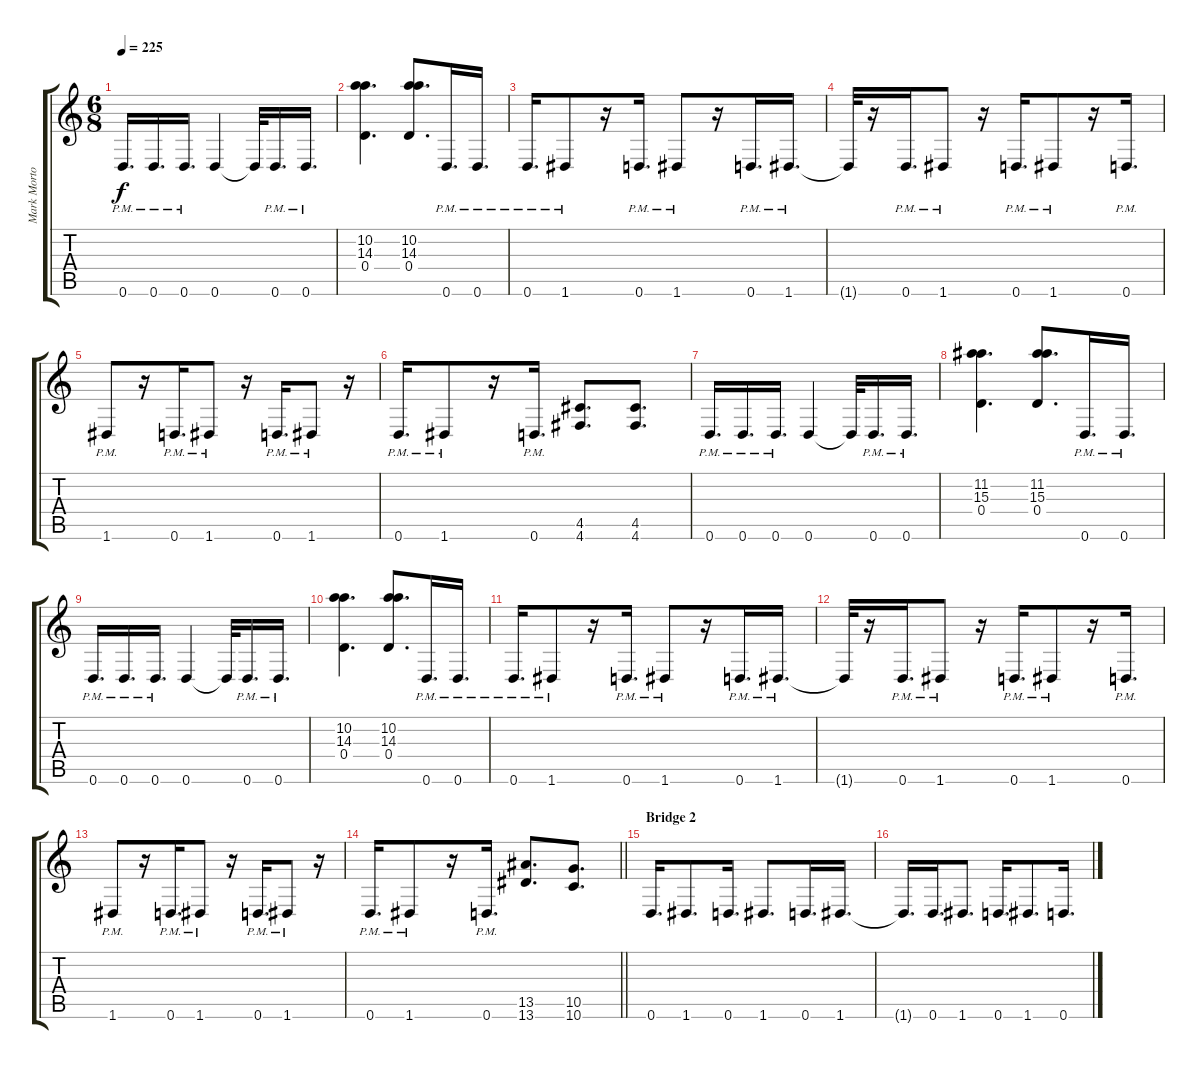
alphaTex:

\track ("Mark Morton - Rhythm" "Mark Morto") {instrument distortionguitar}
\staff {score tabs}
\tuning (E4 B3 G3 D3 A2 D2) {hide}
\ts (6 8)
\tempo 225
\clef g2
\ks c
0.6{pm}.16{d dy f} 0.6{pm}.16{d} 0.6{pm}.16{d} 0.6.4 0.6{t}.32 0.6{pm}.16{d} 0.6{pm}.16{d} |
(10.2 14.3 0.4).4{d} (10.2 14.3 0.4).8{d} 0.6{pm}.16{d} 0.6{pm}.16{d} |
0.6{pm}.16{d} 1.6{pm}.8 r.16 0.6{pm}.16{d} 1.6{pm}.8 r.16 0.6{pm}.16{d} 1.6{pm}.16{d} |
1.6{t}.32 r.16 0.6{pm}.16{d} 1.6{pm}.8 r.16 0.6{pm}.16{d} 1.6{pm}.8 r.16 0.6{pm}.16{d} |
1.6{pm}.8 r.16 0.6{pm}.16{d} 1.6{pm}.8 r.16 0.6{pm}.16{d} 1.6{pm}.8 r.16 |
0.6{pm}.16{d} 1.6{pm}.8 r.16 0.6{pm}.16{d} (4.5 4.6).8{d} (4.5 4.6).8{d} |
0.6{pm}.16{d} 0.6{pm}.16{d} 0.6{pm}.16{d} 0.6.4 0.6{t}.32 0.6{pm}.16{d} 0.6{pm}.16{d} |
(11.2 15.3 0.4).4{d} (11.2 15.3 0.4).8{d} 0.6{pm}.16{d} 0.6{pm}.16{d} |
0.6{pm}.16{d} 0.6{pm}.16{d} 0.6{pm}.16{d} 0.6.4 0.6{t}.32 0.6{pm}.16{d} 0.6{pm}.16{d} |
(10.2 14.3 0.4).4{d} (10.2 14.3 0.4).8{d} 0.6{pm}.16{d} 0.6{pm}.16{d} |
0.6{pm}.16{d} 1.6{pm}.8 r.16 0.6{pm}.16{d} 1.6{pm}.8 r.16 0.6{pm}.16{d} 1.6{pm}.16{d} |
1.6{t}.32 r.16 0.6{pm}.16{d} 1.6{pm}.8 r.16 0.6{pm}.16{d} 1.6{pm}.8 r.16 0.6{pm}.16{d} |
1.6{pm}.8 r.16 0.6{pm}.16{d} 1.6{pm}.8 r.16 0.6{pm}.16{d} 1.6{pm}.8 r.16 |
\barLineRight lightlight
0.6{pm}.16{d} 1.6{pm}.8 r.16 0.6{pm}.16{d} (13.5 13.6).8{d} (10.5 10.6).8{d} |
\section ("" "Bridge 2")
0.6.16{d} 1.6.8{d} 0.6.16{d} 1.6.8{d} 0.6.16{d} 1.6.16{d} |
1.6{t}.16{d} 0.6.16{d} 1.6.8{d} 0.6.16{d} 1.6.8{d} 0.6.16{d}
